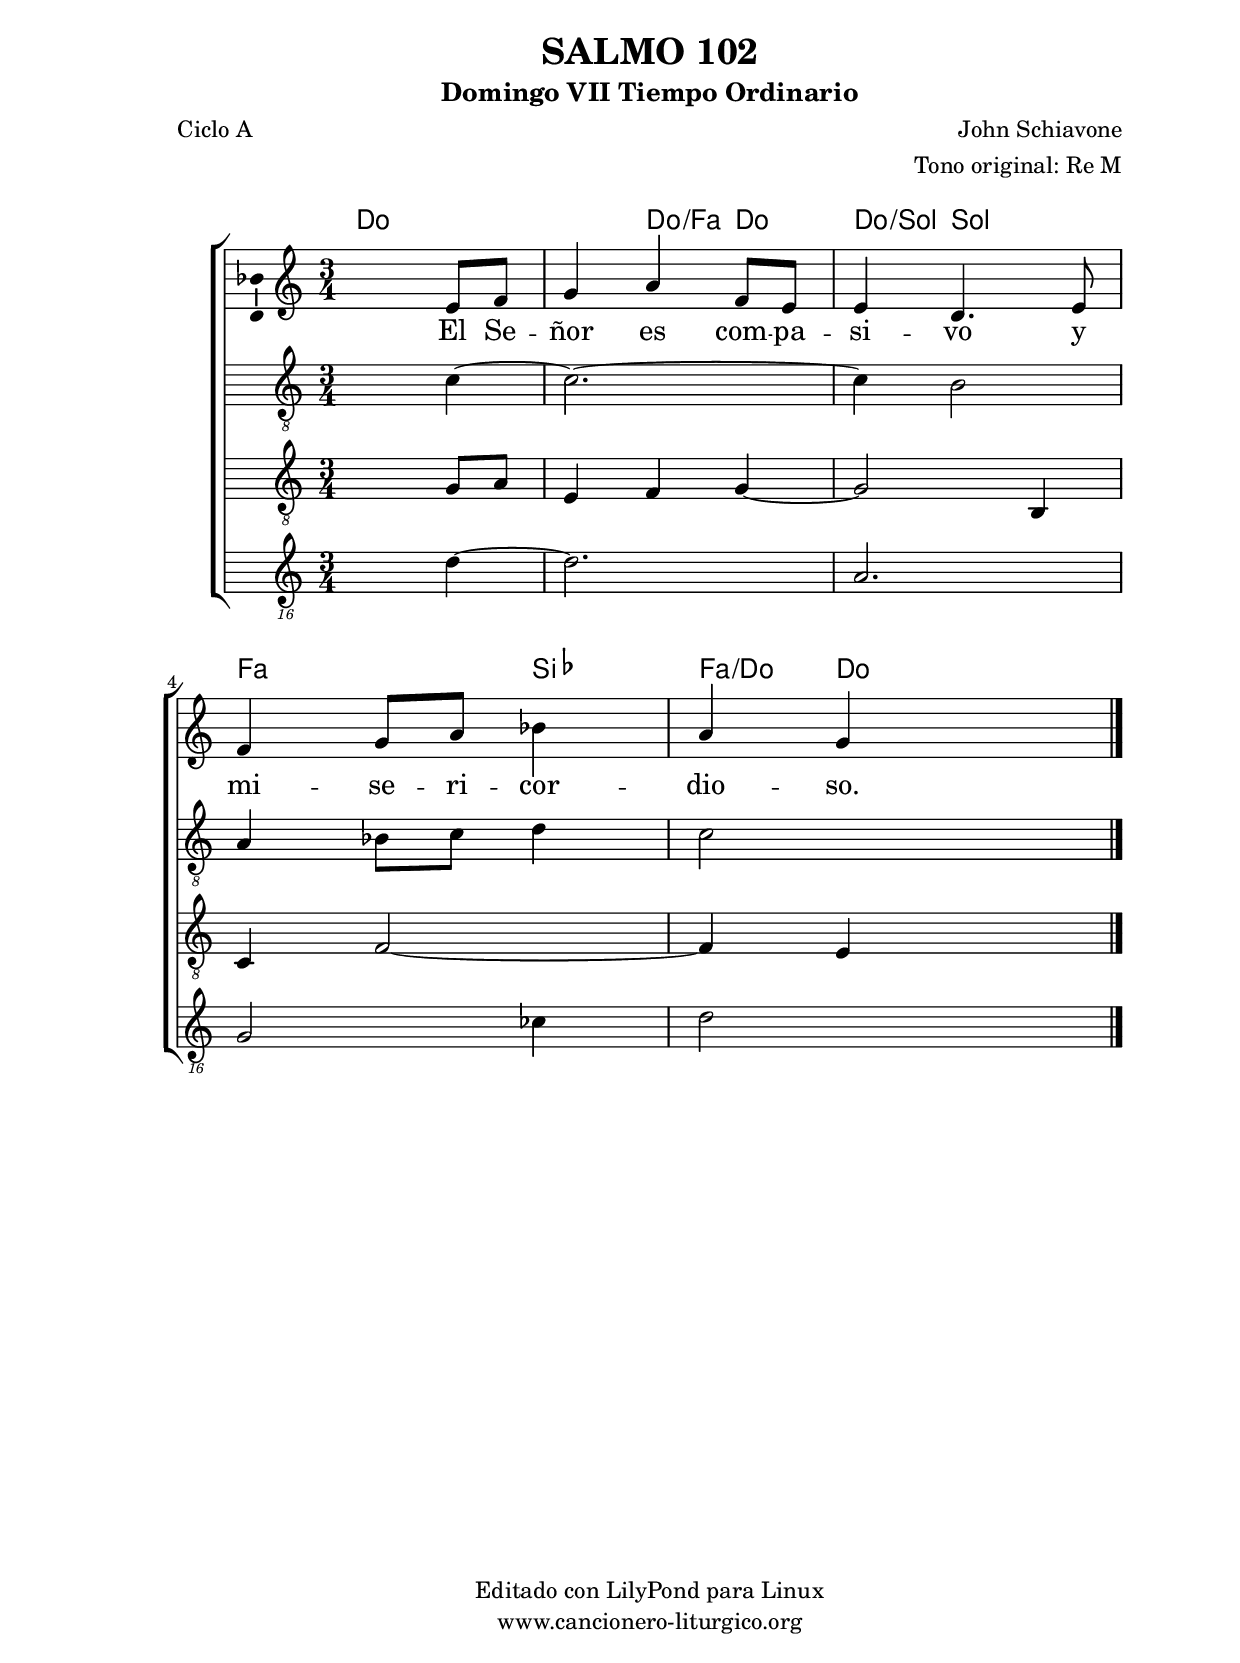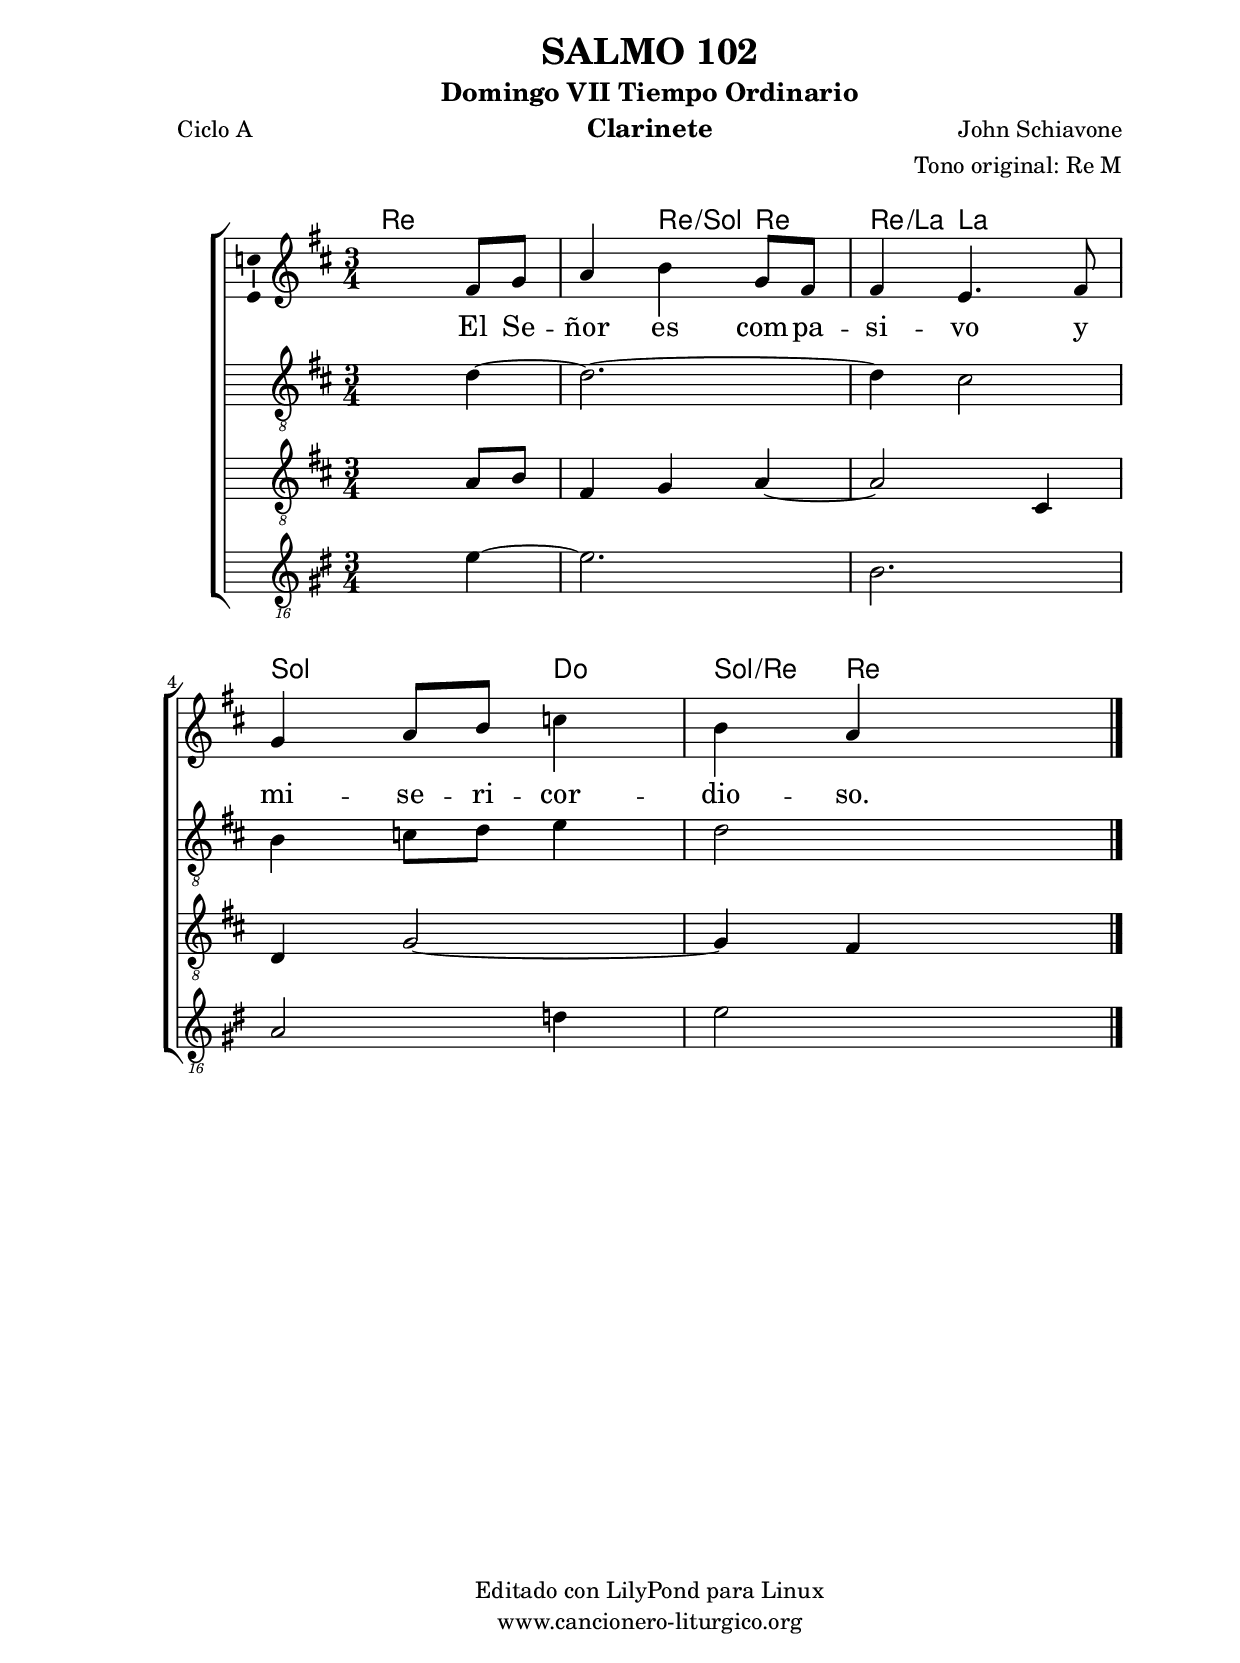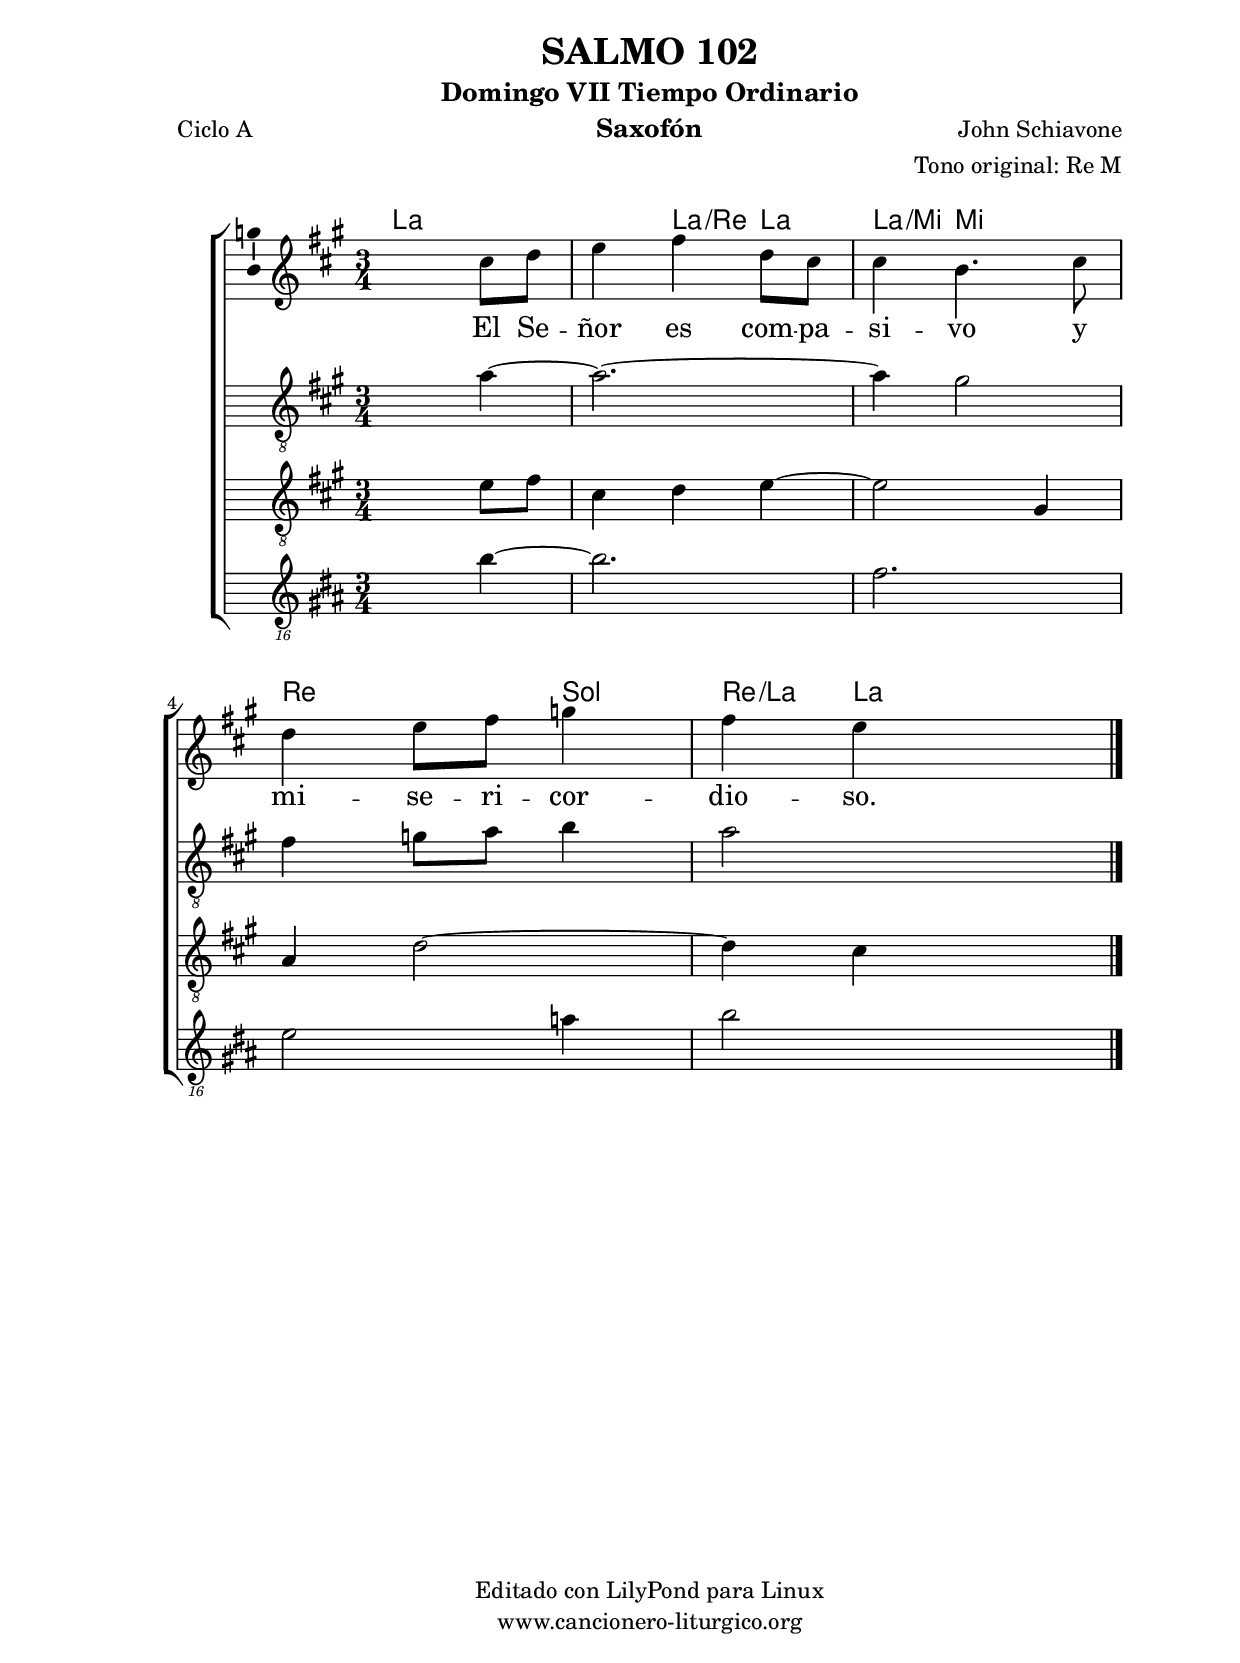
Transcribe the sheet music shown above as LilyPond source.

%
%para convertir .midi en .wav:
%timidity filename.midi -Ow -o finename.wav
%
%
%Para convertir de .wav a .mp3:
%lame -h -m j filename.wav
%
%
%para escuchar el midi:
%timidity nombrefichero.midi
%


%versión de lilypond para la que se ha escrito esta partitura:
\version "2.16.0"

	%Tamaño papel
	#(set-default-paper-size "a4")
	%Tamaño partitura
	#(set-global-staff-size 20)
	%No responde al pulsar sobre una nota
	#(ly:set-option 'point-and-click #f)

%parámetros del encabezamiento:
\header {
	title = "SALMO 102"
	subtitle = "Domingo VII Tiempo Ordinario"
	composer = "John Schiavone"
	poet = "Ciclo A"
	meter = ""
	arranger = "Tono original: Re M"
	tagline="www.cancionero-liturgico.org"
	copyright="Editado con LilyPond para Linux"
	tiempo = "Ordinario"
	usos = "Salmo"
	letra = "El Señor es compasivo y misericordioso."
	}

%parámetros asociados al papel:
\paper  {
	oddHeaderMarkup = \markup {\fill-line { \on-the-fly #not-first-page \fromproperty #'header:title \on-the-fly #not-first-page \fromproperty #'header:composer }}
	evenHeaderMarkup = \markup {\fill-line { \fromproperty #'header:composer \fromproperty #'header:title }}
	#(set-paper-size "a4")
	print-page-number = ##f
	first-page-number = 1
	print-first-page-number = ##f
%	head-separation = 3.0 \cm
	top-margin = 2.0 \cm
	bottom-margin = 0.5\cm
%%%	bottom-margin = -1.0\cm
	left-margin = 3.0 \cm
	line-width = 16.0 \cm 
	indent = 8\mm
	interscoreline = 2.\mm
	between-system-space = 15\mm
%	para que las partituras no llenen la hoja:
	ragged-bottom = ##t
%	idem para la última hoja:
	ragged-last-bottom = ##f
%	para que las partituras llenen el ancho del papel:
	ragged-last = ##f
	after-title-space = 2.5 \cm
%page-count=1
system-count=2

	%Flexible Vertical Spacing
%	markup-markup-spacing =
%	#'((basic-distance . 15) (minimum-distance . 15) (padding . 3))
	markup-system-spacing =
	#'((basic-distance . 15) (minimum-distance . 15) (padding . 3))
	system-system-spacing =
	#'((basic-distance . 15) (minimum-distance . 15) (padding . 3))
	score-system-spacing =
	#'((basic-distance . 15) (minimum-distance . 15) (padding . 5))
%	top-system-spacing = % header
%	#'((basic-distance . 8) (minimum-distance . 0) (padding . 3))
%	top-markup-spacing =
%	#'((basic-distance . 20) (minimum-distance . 20) (padding . 3))
	last-bottom-spacing = % footer
	#'((basic-distance . 5) (minimum-distance . 5) (padding . 3))
%	score-markup-spacing =
%	#'((basic-distance . 16) (minimum-distance . 13) (padding . 3))

	}


%parámetros que afectan a toda la partitura:
global =  {
	%clave de sol (G):
	\clef G
	%armadura:
	\transpose d c
	\key d \major
	\tempo 4=80
	\set Score.tempoHideNote = ##t
	}


acordes = {
	\italianChords
	\chordmode {
	\transpose d c
{
d2. s4 d/g d d/a a s g s c g/d d s
	}
	}
}


melodia = 
	\transpose d c
{
	\relative c'{
	\time 3/4

s2 fis8 g
a4 b g8 fis
fis4 e4. fis8
g4 a8 b c4
b4 a s

	\bar "|."
	}
	}

melodiados = 
	\transpose d c
{
	\relative c'{
	\time 3/4

\clef "G_8"
s2 d4~
d2.~
d4 cis2
b4 c8 d e4
d2 s4

	\bar "|."
	}
	}

melodiatres = 
	\transpose d c
{
	\relative c'{
	\time 3/4

%\clef F
\clef "G_8"
s2 a8 b
fis4 g a~
a2 cis,4
d4 g2~
g4 fis s

	\bar "|."
	}
	}

melodiacuatro = 
	\transpose d c
{
	\relative c{
	\time 3/4

%\clef F
\clef "G_16"
s2 d4~
d2.
a2.
g2 c4
d2 s4

	\bar "|."
	}
	}

texto = \lyricmode {
El Se -- ñor es com -- pa -- si -- vo y mi -- se -- ri -- cor -- dio -- so.
	}


acordesStaff = \context ChordNames = acordesStaff <<
	\set chordChanges = ##t
	\acordes
	>>


vozStaff = \context Voice = vozStaff
\with {\consists "Ambitus_engraver"}
<<
%	\set Staff.instrumentName = ""
%	\set Staff.shortInstrumentName = ""
%	\set Staff.midiInstrument = #"clarinet"
%	\set Staff.midiInstrument = #"cello"
%	\set Staff.midiInstrument = #"flute"
	\set Staff.midiInstrument = #"electric guitar (jazz)"
%	\set Staff.midiInstrument = #"english horn"
%	\set Staff.midiInstrument = #"violin"
%	\set Staff.midiInstrument = #"glockenspiel"
	\set Staff.midiMinimumVolume = #0.7
	\set Staff.midiMaximumVolume = #0.9
	\global
	\melodia
	>>

vozdosStaff = \context Voice = vozdosStaff
<<
%	\set Staff.instrumentName = "Clarinete 1"
%	\set Staff.shortInstrumentName = "C"
	\override Staff.StaffSymbol #'staff-space = #(magstep -0.35)
	\set Staff.midiInstrument = #"english horn"
	\set Staff.midiMinimumVolume = #0.4
	\set Staff.midiMaximumVolume = #0.5
	\global
	\melodiados
	>>

voztresStaff = \context Voice = voztresStaff
<<
%	\set Staff.instrumentName = "Saxofón"
%	\set Staff.shortInstrumentName = "S"
	\override Staff.StaffSymbol #'staff-space = #(magstep -0.35)
	\set Staff.midiInstrument = #"violin"
	\set Staff.midiMinimumVolume = #0.4
	\set Staff.midiMaximumVolume = #0.5
%Cambio tono para saxofón (DESDE tono de clarinete)
%El segundo comando escribe la partitura en el tono del saxofón
%El primer comando hace que el fichero midi, a pesar de lo anterior, suene en el mismo tono que el resto de la partitura
%%%%%%\transposition f'
%%%%%%\transpose d a,
{
	\global
	\melodiatres
}
	>>

vozcuatroStaff = \context Voice = vozcuatroStaff
<<
%	\set Staff.instrumentName = "Saxofón"
%	\set Staff.shortInstrumentName = "S"
	\override Staff.StaffSymbol #'staff-space = #(magstep -0.35)
	\set Staff.midiInstrument = #"violin"
	\set Staff.midiMinimumVolume = #0.4
	\set Staff.midiMaximumVolume = #0.5
%Cambio tono para saxofón (DESDE tono de clarinete)
%El segundo comando escribe la partitura en el tono del saxofón
%El primer comando hace que el fichero midi, a pesar de lo anterior, suene en el mismo tono que el resto de la partitura
%%%%%%\transposition f'
%%%%%%\transpose d a,
{
	\global
	\melodiacuatro
}
	>>


textoStaff = \context Lyrics = textoStaff <<
	\lyricsto vozStaff \texto
	>>

\book {
	\score {
		\context ChoirStaff {
%			\override StaffGroup.SystemStartBracket #'collapse-height = #1
%			\override Score.SystemStartBar #'collapse-height = #1
			<<
			\acordesStaff
			\vozStaff
			\textoStaff
			\vozdosStaff
			\voztresStaff
			\vozcuatroStaff
			>>
			}
		\layout {
	    		\context {
				\Lyrics
				\override LyricText #'font-size = #2
				}
	   		 \context {
				\Score
				%fontSize = #3
				\override StaffSymbol #'staff-space = #(magstep +3)
				%\override Beam #'thickness = #0.55
				%\override SpacingSpanner #'spacing-increment = #1.0
				%\override Slur #'height-limit = #1.5
				}
			}
		}
	\score {
		\unfoldRepeats
		\context ChoirStaff {
			<<
			\acordesStaff
			\vozStaff
			\vozdosStaff
			\voztresStaff
			\vozcuatroStaff
			>>
			}
		\midi {
	  		\context {
	  			\Score
				tempoWholesPerMinute = #(ly:make-moment 70 4)
				}
			}
		}
	}

%Partitura para clarinete
#(define output-suffix "C")
\book {
	\header{
		instrument = "Clarinete"
		}
	\score {
		\context ChoirStaff {
%			\override StaffGroup.SystemStartBracket #'collapse-height = #1
%			\override Score.SystemStartBar #'collapse-height = #1
\transpose c d
			<<
			\acordesStaff
			\vozStaff
			\textoStaff
			\vozdosStaff
			\voztresStaff
			\vozcuatroStaff
			>>
			}
		\layout {
	    		\context {
				\Lyrics
				\override LyricText #'font-size = #2
				}
	   		 \context {
				\Score
				%fontSize = #3
				\override StaffSymbol #'staff-space = #(magstep +3)
				%\override Beam #'thickness = #0.55
				%\override SpacingSpanner #'spacing-increment = #1.0
				%\override Slur #'height-limit = #1.5
				}
			}
		}
	}

%Partitura para saxofón
#(define output-suffix "S")
\book {
	\header{
		instrument = "Saxofón"
		}
	\score {
		\context ChoirStaff {
%			\override StaffGroup.SystemStartBracket #'collapse-height = #1
%			\override Score.SystemStartBar #'collapse-height = #1
\transpose c a
			<<
			\acordesStaff
			\vozStaff
			\textoStaff
			\vozdosStaff
			\voztresStaff
			\vozcuatroStaff
			>>
			}
		\layout {
	    		\context {
				\Lyrics
				\override LyricText #'font-size = #2
				}
	   		 \context {
				\Score
				%fontSize = #3
				\override StaffSymbol #'staff-space = #(magstep +3)
				%\override Beam #'thickness = #0.55
				%\override SpacingSpanner #'spacing-increment = #1.0
				%\override Slur #'height-limit = #1.5
				}
			}
		}
	}

